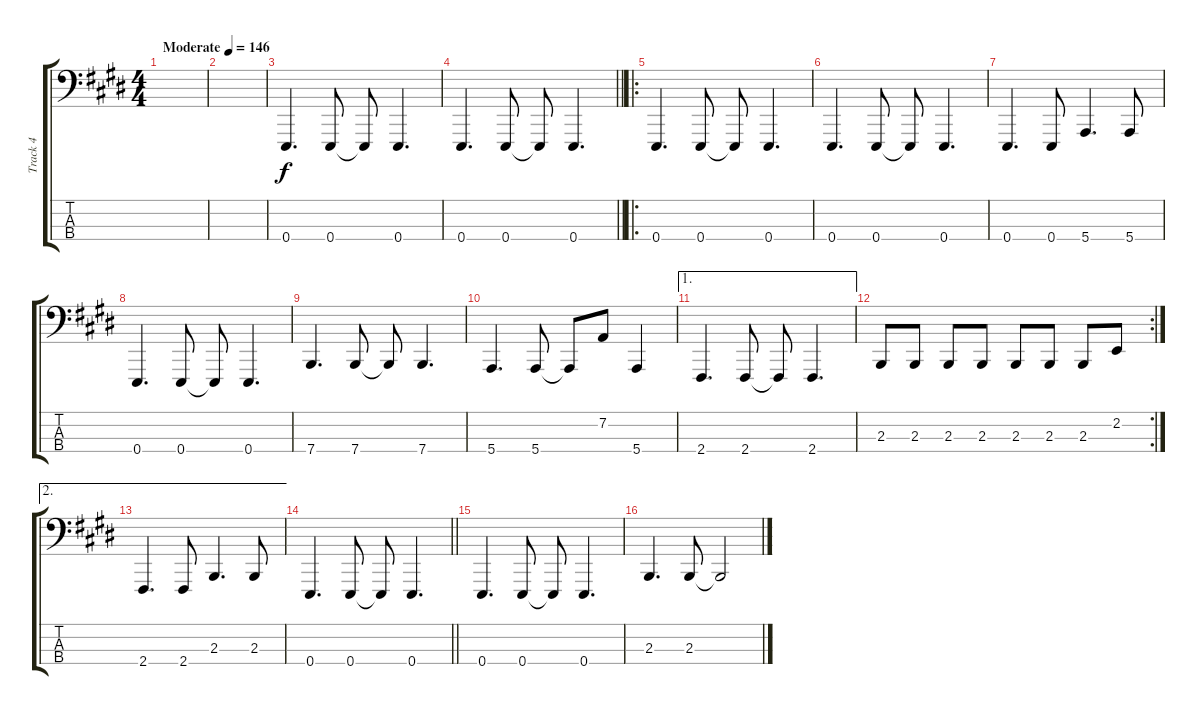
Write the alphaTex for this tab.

\track ("Track 4" "Track 4") {instrument acousticgrandpiano}
\staff {score tabs}
\tuning (G2 D2 A1 E1) {hide}
\ts (4 4)
\tempo (146 "Moderate")
\clef f4
\ks e
|
|
0.4.4{d} 0.4.8 0.4{t}.8 0.4.4{d} |
\barLineRight lightlight
0.4.4{d} 0.4.8 0.4{t}.8 0.4.4{d} |
\ro
0.4.4{d} 0.4.8 0.4{t}.8 0.4.4{d} |
0.4.4{d} 0.4.8 0.4{t}.8 0.4.4{d} |
0.4.4{d} 0.4.8 5.4.4{d} 5.4.8 |
0.4.4{d} 0.4.8 0.4{t}.8 0.4.4{d} |
7.4.4{d} 7.4.8 7.4{t}.8 7.4.4{d} |
5.4.4{d} 5.4.8 5.4{t}.8 7.2.8 5.4.4 |
\ae 1
2.4.4{d} 2.4.8 2.4{t}.8 2.4.4{d} |
\rc 2
2.3.8 2.3.8 2.3.8 2.3.8 2.3.8 2.3.8 2.3.8 2.2.8 |
\ae 2
2.4.4{d} 2.4.8 2.3.4{d} 2.3.8 |
\barLineRight lightlight
0.4.4{d} 0.4.8 0.4{t}.8 0.4.4{d} |
0.4.4{d} 0.4.8 0.4{t}.8 0.4.4{d} |
2.3.4{d} 2.3.8 2.3{t}.2
